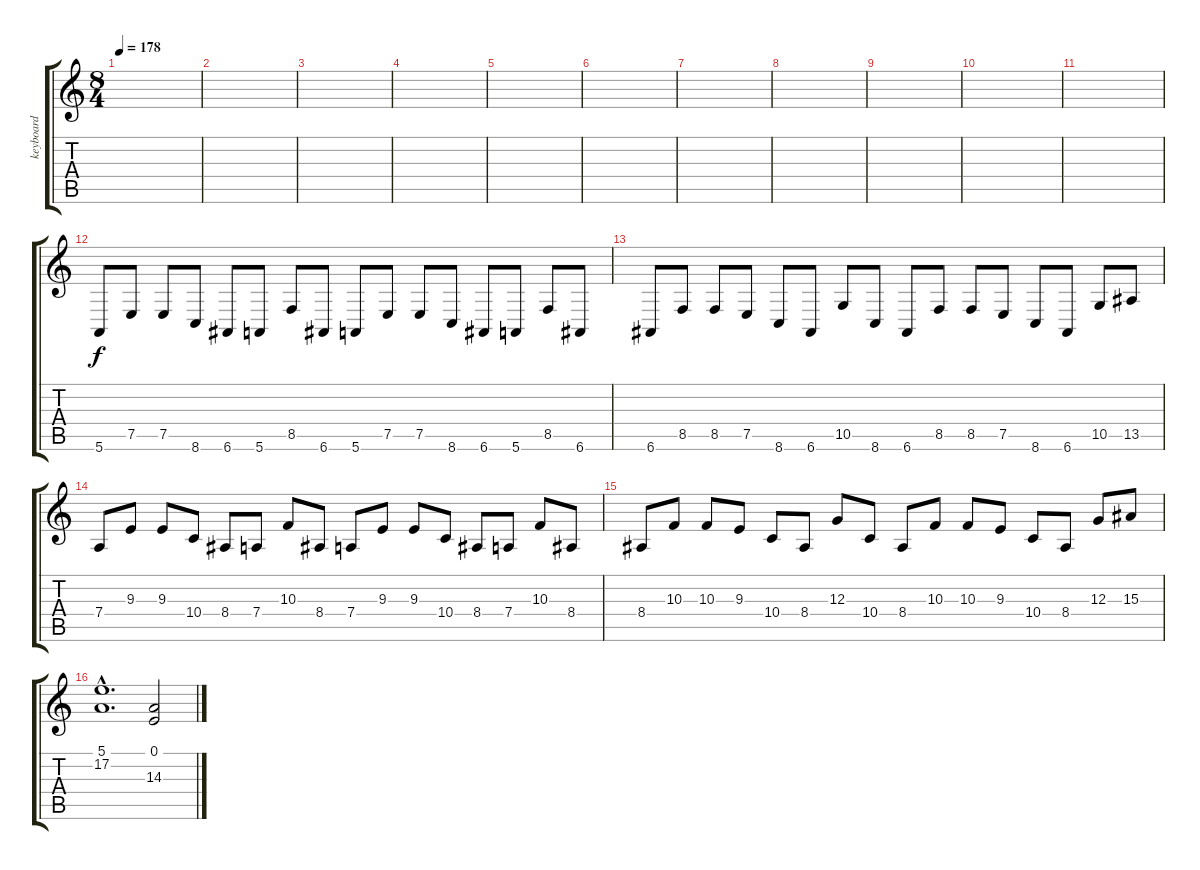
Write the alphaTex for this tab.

\track ("keyboard" "keyboard") {instrument stringensemble1}
\staff {score tabs}
\tuning (E4 B3 G3 D3 A2 E2) {hide}
\ts (8 4)
\tempo 178
\clef g2
\ks c
|
|
|
|
|
|
|
|
|
|
|
5.6.8 7.5.8 7.5.8 8.6.8 6.6.8 5.6.8 8.5.8 6.6.8 5.6.8 7.5.8 7.5.8 8.6.8 6.6.8 5.6.8 8.5.8 6.6.8 |
6.6.8 8.5.8 8.5.8 7.5.8 8.6.8 6.6.8 10.5.8 8.6.8 6.6.8 8.5.8 8.5.8 7.5.8 8.6.8 6.6.8 10.5.8 13.5.8 |
7.4.8 9.3.8 9.3.8 10.4.8 8.4.8 7.4.8 10.3.8 8.4.8 7.4.8 9.3.8 9.3.8 10.4.8 8.4.8 7.4.8 10.3.8 8.4.8 |
8.4.8 10.3.8 10.3.8 9.3.8 10.4.8 8.4.8 12.3.8 10.4.8 8.4.8 10.3.8 10.3.8 9.3.8 10.4.8 8.4.8 12.3.8 15.3.8 |
(5.1{hac} 17.2{hac}).1{d} (0.1 14.3).2
